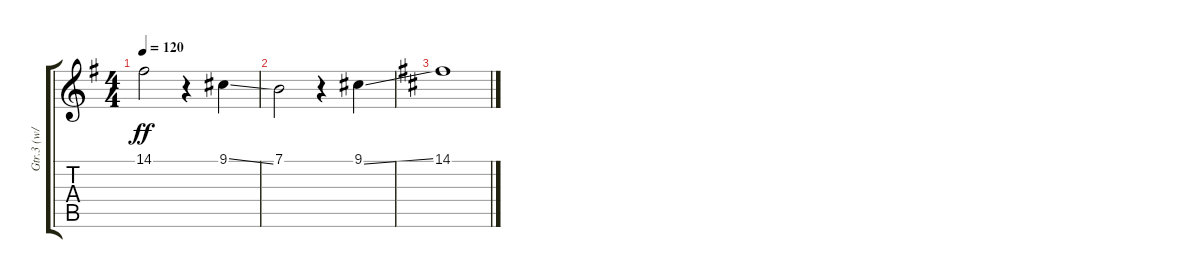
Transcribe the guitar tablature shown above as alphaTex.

\track ("Gtr.3 (w/ slide)" "Gtr.3 (w/ ") {instrument pad3polysynth}
\staff {score tabs}
\tuning (E4 B3 G3 D3 A2 E2) {hide}
\ts (4 4)
\tempo 120
\clef g2
\ks g
14.1.2{dy ff} r.4 9.1{ss}.4 |
7.1.2 r.4 9.1{ss}.4 |
\ks d
14.1.1
